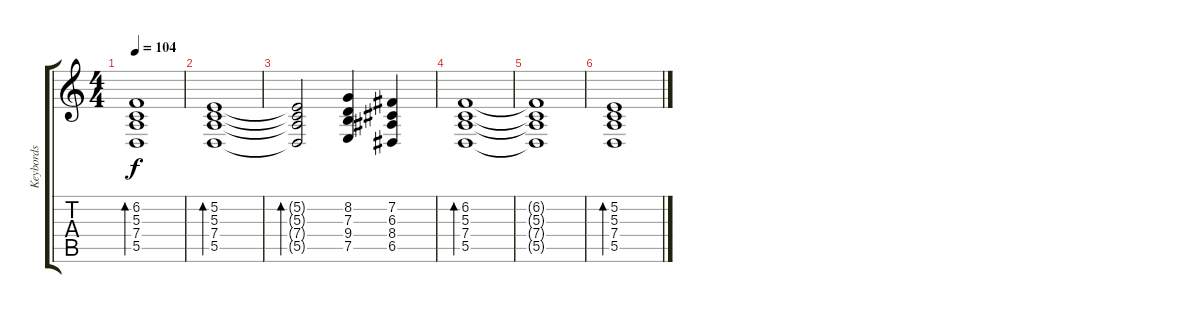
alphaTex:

\track ("Keybords" "Keybords") {instrument acousticgrandpiano}
\staff {score tabs}
\tuning (E4 B3 G3 D3 A2 E2) {hide}
\ts (4 4)
\tempo 104
\clef g2
\ks c
(6.2{t} 5.3{t} 7.4{t} 5.5{t}).1{bd 240 dy f} |
(5.2 5.3 7.4 5.5).1{bd 240} |
(5.2{t} 5.3{t} 7.4{t} 5.5{t}).2{bd 240} (8.2 7.3 9.4 7.5).4 (7.2 6.3 8.4 6.5).4 |
(6.2 5.3 7.4 5.5).1{bd 240} |
(6.2{t} 5.3{t} 7.4{t} 5.5{t}).1 |
(5.2 5.3 7.4 5.5).1{bd 240}
